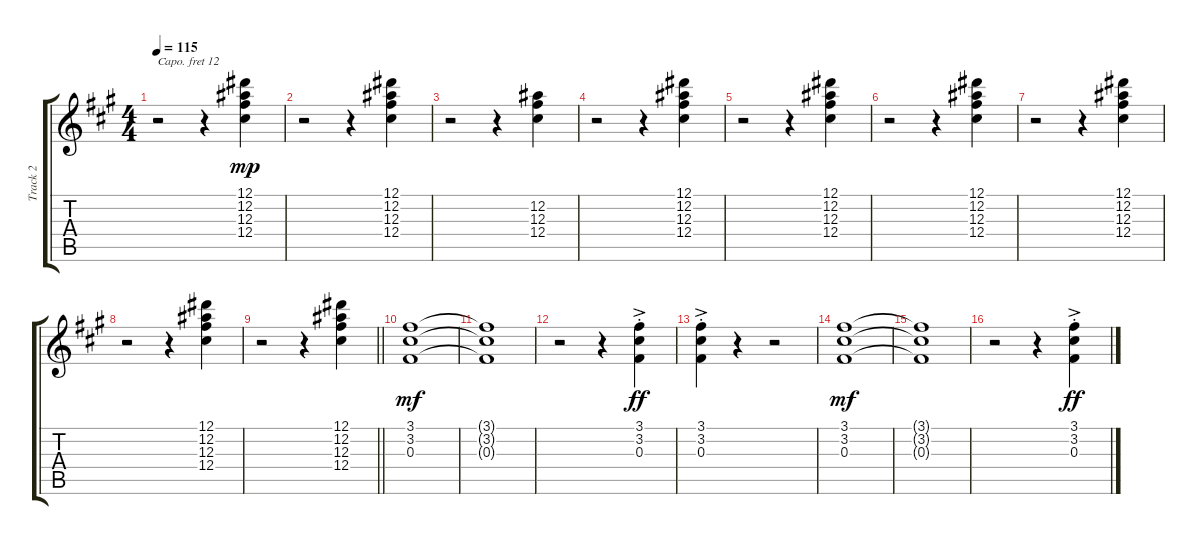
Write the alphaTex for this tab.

\track ("Track 2" "Track 2") {instrument rockorgan}
\staff {score tabs}
\capo 12
\tuning (Eb4 Bb3 Gb3 Db3 Ab2 Eb2) {hide}
\ts (4 4)
\tempo 115
\clef g2
\ks a
r.2{dy mp} r.4 (12.1 12.2 12.3 12.4).4 |
r.2 r.4 (12.1 12.2 12.3 12.4).4 |
r.2 r.4 (12.2 12.3 12.4).4 |
r.2 r.4 (12.1 12.2 12.3 12.4).4 |
r.2 r.4 (12.1 12.2 12.3 12.4).4 |
r.2 r.4 (12.1 12.2 12.3 12.4).4 |
r.2 r.4 (12.1 12.2 12.3 12.4).4 |
r.2 r.4 (12.1 12.2 12.3 12.4).4 |
\barLineRight lightlight
r.2 r.4 (12.1 12.2 12.3 12.4).4 |
(3.1 3.2 0.3).1{dy mf instrument brasssection} |
(3.1{t} 3.2{t} 0.3{t}).1 |
r.2 r.4 (3.1{ac st} 3.2{ac st} 0.3{ac st}).4{dy ff} |
(3.1{ac st} 3.2{ac st} 0.3{ac st}).4 r.4 r.2 |
(3.1 3.2 0.3).1{dy mf instrument brasssection} |
(3.1{t} 3.2{t} 0.3{t}).1 |
r.2 r.4 (3.1{ac st} 3.2{ac st} 0.3{ac st}).4{dy ff}
